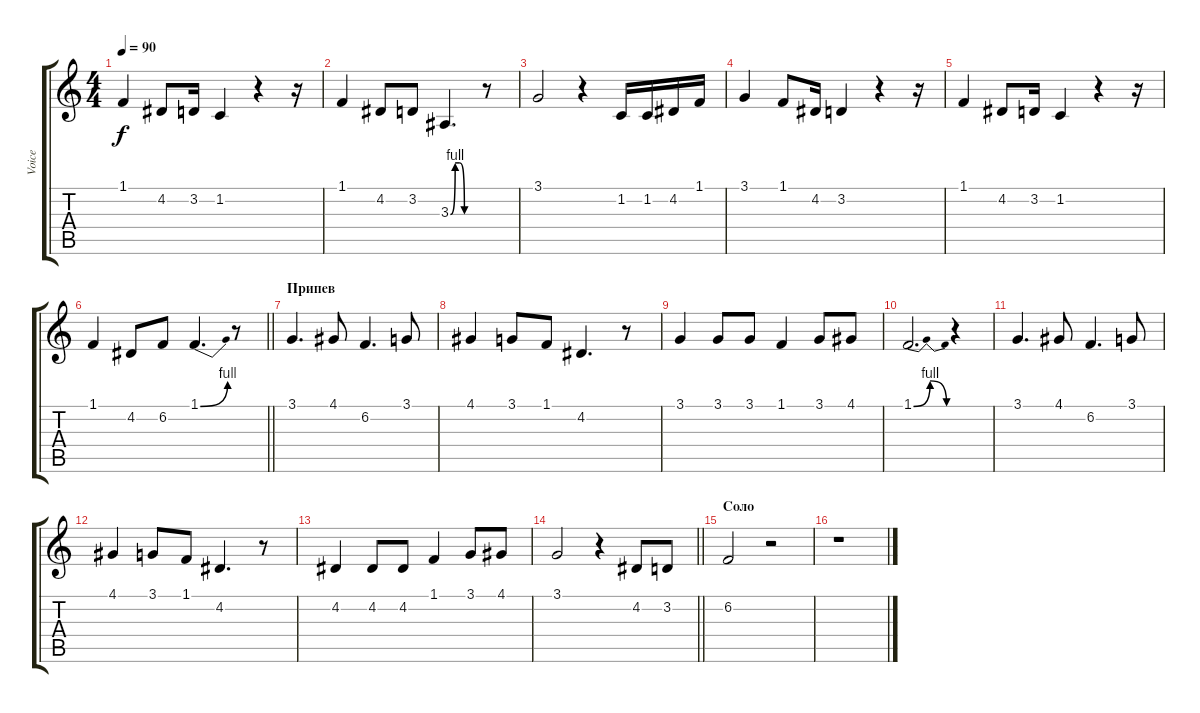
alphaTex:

\track ("Voice" "Voice") {instrument baritonesax}
\staff {score tabs}
\tuning (E4 B3 G3 D3 A2 E2) {hide}
\ts (4 4)
\tempo 90
\clef g2
\ks c
1.1.4{dy f} 4.2.8 3.2.16 1.2.4 r.4 r.16 |
1.1.4 4.2.8 3.2.8 3.3{be (custom 0 0 10 4 20 4 30 0 60 0)}.4{d} r.8 |
3.1.2 r.4 1.2.16 1.2.16 4.2.16 1.1.16 |
3.1.4 1.1.8 4.2.16 3.2.4 r.4 r.16 |
1.1.4 4.2.8 3.2.16 1.2.4 r.4 r.16 |
\barLineRight lightlight
1.1.4 4.2.8 6.2.8 1.1{be (bend 0 0 60 4)}.4{d} r.8 |
\section ("" "Припев")
3.1.4{d} 4.1.8 6.2.4{d} 3.1.8 |
4.1.4 3.1.8 1.1.8 4.2.4{d} r.8 |
3.1.4 3.1.8 3.1.8 1.1.4 3.1.8 4.1.8 |
1.1{be (bendrelease 0 0 10 4 53 4 60 0)}.2{d} r.4 |
3.1.4{d} 4.1.8 6.2.4{d} 3.1.8 |
4.1.4 3.1.8 1.1.8 4.2.4{d} r.8 |
4.2.4 4.2.8 4.2.8 1.1.4 3.1.8 4.1.8 |
\barLineRight lightlight
3.1.2 r.4 4.2.8 3.2.8 |
\section ("" "Соло")
6.2.2 r.2 |
r.1
